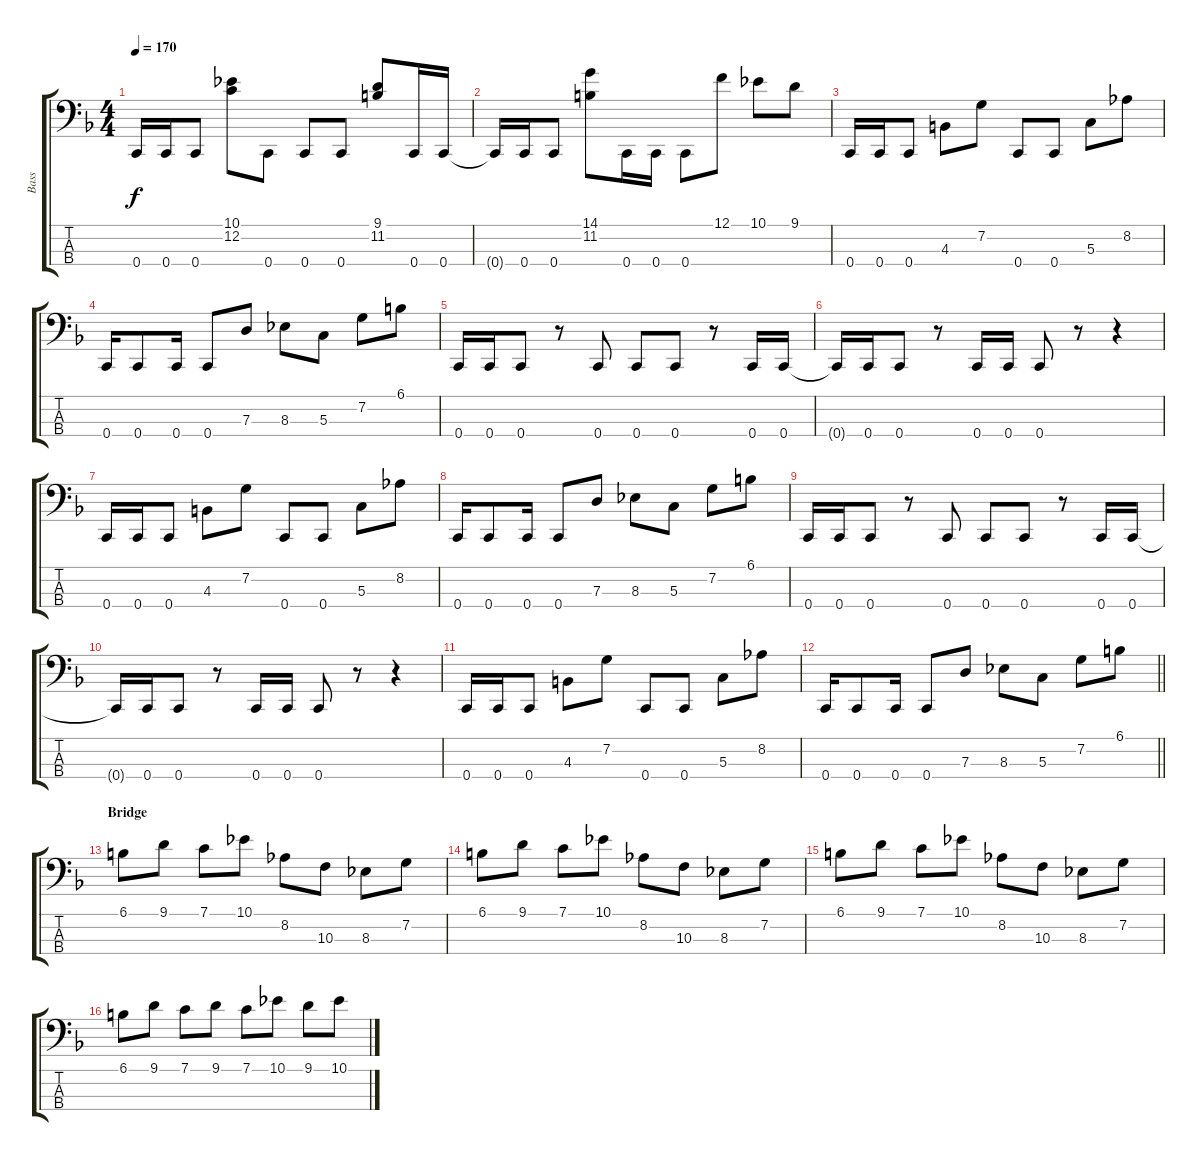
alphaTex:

\track ("Bass" "Bass") {instrument electricbasspick}
\staff {score tabs}
\tuning (F2 C2 G1 C1) {hide}
\ts (4 4)
\tempo 170
\clef f4
\ks dminor
0.4.16{dy f} 0.4.16 0.4.8 (10.1 12.2).8 0.4.8 0.4.8 0.4.8 (9.1 11.2).8 0.4.16 0.4.16 |
0.4{t}.16 0.4.16 0.4.8 (14.1 11.2).8 0.4.16 0.4.16 0.4.8 12.1.8 10.1.8 9.1.8 |
0.4.16 0.4.16 0.4.8 4.3.8 7.2.8 0.4.8 0.4.8 5.3.8 8.2.8 |
0.4.16 0.4.8 0.4.16 0.4.8 7.3.8 8.3.8 5.3.8 7.2.8 6.1.8 |
0.4.16 0.4.16 0.4.8 r.8 0.4.8 0.4.8 0.4.8 r.8 0.4.16 0.4.16 |
0.4{t}.16 0.4.16 0.4.8 r.8 0.4.16 0.4.16 0.4.8 r.8 r.4 |
0.4.16 0.4.16 0.4.8 4.3.8 7.2.8 0.4.8 0.4.8 5.3.8 8.2.8 |
0.4.16 0.4.8 0.4.16 0.4.8 7.3.8 8.3.8 5.3.8 7.2.8 6.1.8 |
0.4.16 0.4.16 0.4.8 r.8 0.4.8 0.4.8 0.4.8 r.8 0.4.16 0.4.16 |
0.4{t}.16 0.4.16 0.4.8 r.8 0.4.16 0.4.16 0.4.8 r.8 r.4 |
0.4.16 0.4.16 0.4.8 4.3.8 7.2.8 0.4.8 0.4.8 5.3.8 8.2.8 |
\barLineRight lightlight
0.4.16 0.4.8 0.4.16 0.4.8 7.3.8 8.3.8 5.3.8 7.2.8 6.1.8 |
\section ("" "Bridge")
6.1.8{volume 11} 9.1.8 7.1.8 10.1.8 8.2.8 10.3.8 8.3.8 7.2.8 |
6.1.8 9.1.8 7.1.8 10.1.8 8.2.8 10.3.8 8.3.8 7.2.8 |
6.1.8 9.1.8 7.1.8 10.1.8 8.2.8 10.3.8 8.3.8 7.2.8 |
6.1.8 9.1.8 7.1.8 9.1.8 7.1.8 10.1.8 9.1.8 10.1.8
